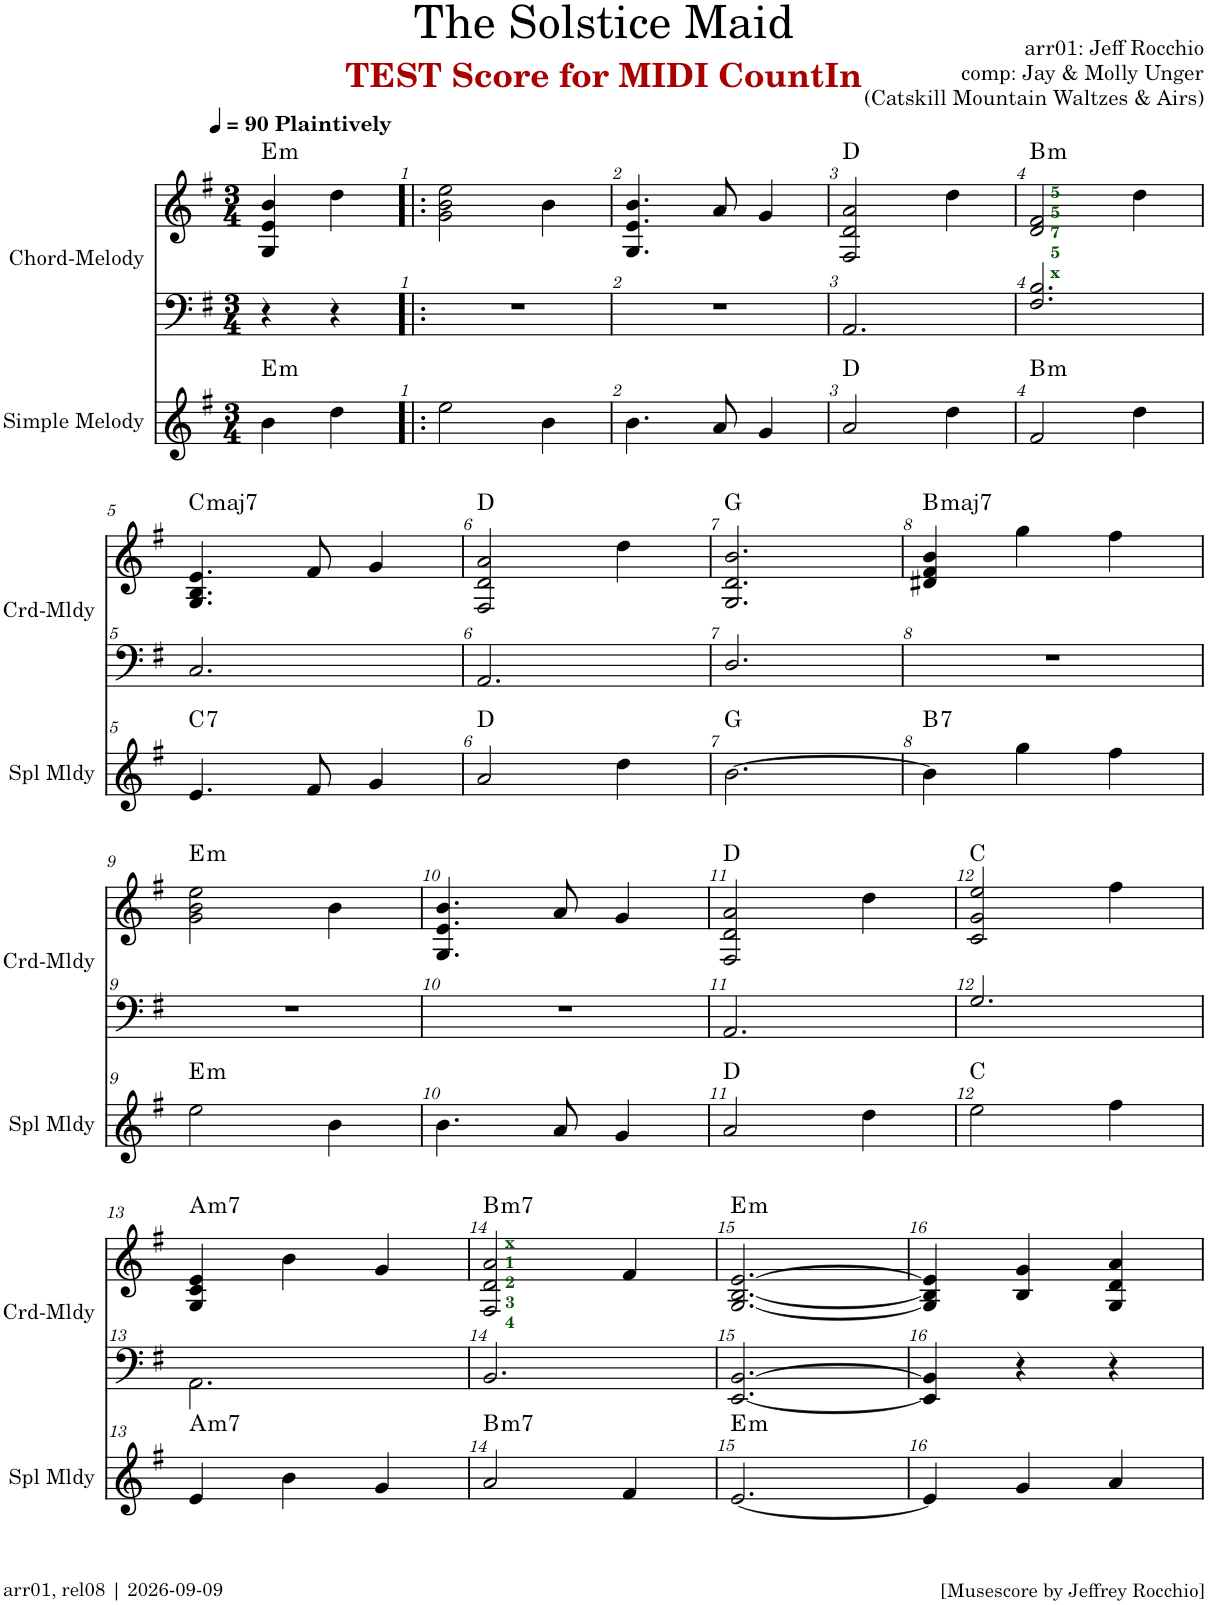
**kern	**harte	**kern	**kern	**harte
*part2	*part2	*part1	*part1	*part1
*staff3	*	*staff2	*staff1	*
*I"Simple Melody	*	*I"Chord-Melody	*	*
*I'Spl Mldy	*	*I'Crd-Mldy	*	*
*clefG2	*	*clefF4	*clefG2	*
*k[f#]	*	*k[f#]	*k[f#]	*
*M3/4	*	*M3/4	*M3/4	*
*MM90	*	*MM90	*MM90	*
=	=	=	=	=
!	!LO:H:kt=m	!	!LO:TX:a:B:t=Plaintively	!LO:H:kt=m
4b\	E:min	4r	4G/ 4e/ 4b/	E:min
4dd\	.	4r	4dd\	.
=1!|:	=1!|:	=1!|:	=1!|:	=1!|:
2ee\	.	2.r	2g\ 2b\ 2ee\	.
4b\	.	.	4b\	.
=2	=2	=2	=2	=2
4.b\	.	2.r	4.G/ 4.e/ 4.b/	.
8a/	.	.	8a/	.
4g/	.	.	4g/	.
=3	=3	=3	=3	=3
2a/	D:maj	2.AA/	2F#/ 2d/ 2a/	D:maj
4dd\	.	.	4dd\	.
=4	=4	=4	=4	=4
!	!LO:H:kt=m	!	!	!LO:H:kt=m
2f#/	B:min	2.F#/ 2.B/	2d/ 2f#/	B:min
4dd\	.	.	4dd\	.
!!LO:LB:g=z
=5	=5	=5	=5	=5
!	!LO:H:kt=7	!	!	!LO:H:kt=maj7
4.e/	C:7	2.C/	4.G/ 4.B/ 4.e/	C:maj7
8f#/	.	.	8f#/	.
4g/	.	.	4g/	.
=6	=6	=6	=6	=6
2a/	D:maj	2.AA/	2F#/ 2d/ 2a/	D:maj
4dd\	.	.	4dd\	.
=7	=7	=7	=7	=7
[2.b\	G:maj	2.D/	2.G/ 2.d/ 2.b/	G:maj
=8	=8	=8	=8	=8
!	!LO:H:kt=7	!	!	!LO:H:kt=maj7
4b\]	B:7	2.r	4d#X/ 4f#/ 4b/	B:maj7
4gg\	.	.	4gg\	.
4ff#\	.	.	4ff#\	.
!!LO:LB:g=z
=9	=9	=9	=9	=9
!	!LO:H:kt=m	!	!	!LO:H:kt=m
2ee\	E:min	2.r	2g\ 2b\ 2ee\	E:min
4b\	.	.	4b\	.
=10	=10	=10	=10	=10
4.b\	.	2.r	4.G/ 4.e/ 4.b/	.
8a/	.	.	8a/	.
4g/	.	.	4g/	.
=11	=11	=11	=11	=11
2a/	D:maj	2.AA/	2F#/ 2d/ 2a/	D:maj
4dd\	.	.	4dd\	.
=12	=12	=12	=12	=12
2ee\	C:maj	2.G/	2c/ 2g/ 2ee/	C:maj
4ff#\	.	.	4ff#\	.
!!LO:LB:g=z
=13	=13	=13	=13	=13
!	!LO:H:kt=m7	!	!	!LO:H:kt=m7
4e/	A:min7	2.AA\	4G/ 4c/ 4e/	A:min7
4b\	.	.	4b\	.
4g/	.	.	4g/	.
=14	=14	=14	=14	=14
!	!LO:H:kt=m7	!	!	!LO:H:kt=m7
2a/	B:min7	2.BB/	2F#/ 2d/ 2a/	B:min7
4f#/	.	.	4f#/	.
=15	=15	=15	=15	=15
!	!LO:H:kt=m	!	!	!LO:H:kt=m
[2.e/	E:min	[2.EE/ [2.BB/	[2.G/ [2.B/ [2.e/	E:min
=16	=16	=16	=16	=16
4e/]	.	4EE/] 4BB/]	4G/] 4B/] 4e/]	.
4g/	.	4r	4B/ 4g/	.
4a/	.	4r	4G/ 4d/ 4a/	.
=	=	=	=	=
*-	*-	*-	*-	*-
